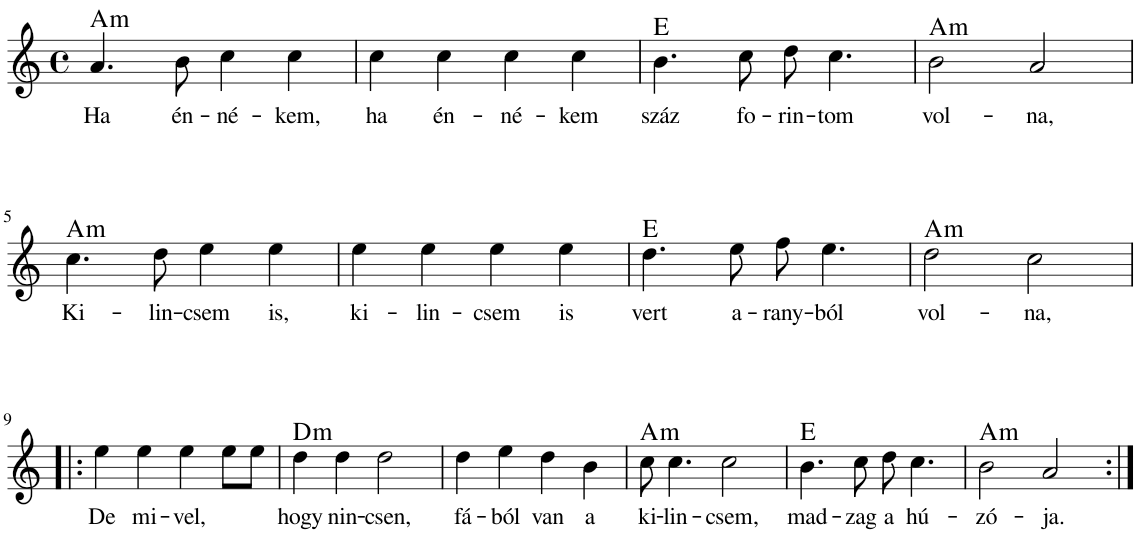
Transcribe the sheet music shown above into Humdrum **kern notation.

**kern	**text	**harte
*part1	*part1	*part1
*staff1	*staff1	*
*I"Piano	*	*
*I'Pno	*	*
*clefG2	*	*
*k[]	*	*
*M4/4	*	*
*met(c)	*	*
=1	=1	=1
!	!LO:LY:b	!LO:H:kt=m
4.a/	Ha	A:min
!	!LO:LY:b	!
8b\	én-	.
!	!LO:LY:b	!
4cc\	-né-	.
!	!LO:LY:b	!
4cc\	-kem,	.
=2	=2	=2
!	!LO:LY:b	!
4cc\	ha	.
!	!LO:LY:b	!
4cc\	én-	.
!	!LO:LY:b	!
4cc\	-né-	.
!	!LO:LY:b	!
4cc\	-kem	.
=3	=3	=3
!	!LO:LY:b	!
4.b\	száz	E:maj
!	!LO:LY:b	!
8cc\	fo-	.
!	!LO:LY:b	!
8dd\	-rin-	.
!	!LO:LY:b	!
4.cc\	-tom	.
=4	=4	=4
!	!LO:LY:b	!LO:H:kt=m
2b\	vol-	A:min
!	!LO:LY:b	!
2a/	-na,	.
!!LO:LB:g=z
=5	=5	=5
!	!LO:LY:b	!LO:H:kt=m
4.cc\	Ki-	A:min
!	!LO:LY:b	!
8dd\	-lin-	.
!	!LO:LY:b	!
4ee\	-csem	.
!	!LO:LY:b	!
4ee\	is,	.
=6	=6	=6
!	!LO:LY:b	!
4ee\	ki-	.
!	!LO:LY:b	!
4ee\	-lin-	.
!	!LO:LY:b	!
4ee\	-csem	.
!	!LO:LY:b	!
4ee\	is	.
=7	=7	=7
!	!LO:LY:b	!
4.dd\	vert	E:maj
!	!LO:LY:b	!
8ee\	a-	.
!	!LO:LY:b	!
8ff\	-rany-	.
!	!LO:LY:b	!
4.ee\	-ból	.
=8	=8	=8
!	!LO:LY:b	!LO:H:kt=m
2dd\	vol-	A:min
!	!LO:LY:b	!
2cc\	-na,	.
!!LO:LB:g=z
=9!|:	=9!|:	=9!|:
!	!LO:LY:b	!
4ee\	De	.
!	!LO:LY:b	!
4ee\	mi-	.
!	!LO:LY:b	!
4ee\	-vel,	.
8ee\L	.	.
8ee\J	.	.
=10	=10	=10
!	!LO:LY:b	!LO:H:kt=m
4dd\	hogy	D:min
!	!LO:LY:b	!
4dd\	nin-	.
!	!LO:LY:b	!
2dd\	-csen,	.
=11	=11	=11
!	!LO:LY:b	!
4dd\	fá-	.
!	!LO:LY:b	!
4ee\	-ból	.
!	!LO:LY:b	!
4dd\	van	.
!	!LO:LY:b	!
4b\	a	.
=12	=12	=12
!	!LO:LY:b	!LO:H:kt=m
8cc\	ki-	A:min
!	!LO:LY:b	!
4.cc\	-lin-	.
!	!LO:LY:b	!
2cc\	-csem,	.
=13	=13	=13
!	!LO:LY:b	!
4.b\	mad-	E:maj
!	!LO:LY:b	!
8cc\	-zag	.
!	!LO:LY:b	!
8dd\	a	.
!	!LO:LY:b	!
4.cc\	hú-	.
=14	=14	=14
!	!LO:LY:b	!LO:H:kt=m
2b\	-zó-	A:min
!	!LO:LY:b	!
2a/	-ja.	.
=:|!	=:|!	=:|!
*-	*-	*-
